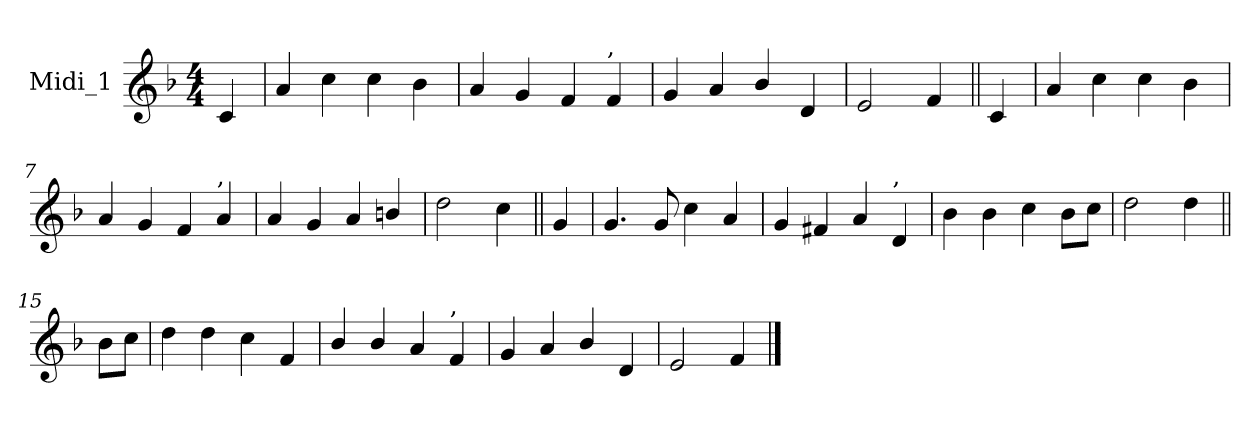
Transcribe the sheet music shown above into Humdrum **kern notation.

**kern
*part1
*staff1
*I"Midi_1
*clefG2
*k[b-]
*F:
*M4/4
=
4c
=1
4a
4cc
4cc
4b-
=2
4a
4g
4f
!LO:TX:a:t=,
4f
=3
4g
4a
4b-/
4d
=4
2e
4f
!!LO:LB:g=z
=5||
4c
=6
4a
4cc
4cc
4b-
=7
4a
4g
4f
!LO:TX:a:t=,
4a
=8
4a
4g
4a
4bn/
=9
2dd
4cc
!!LO:LB:g=z
=10||
4g
=11
4.g
8g
4cc
4a
=12
4g
4f#X
4a
!LO:TX:a:t=,
4d
=13
4b-
4b-
4cc
8b-L
8ccJ
=14
2dd
4dd
!!LO:LB:g=z
=15||
8b-L
8ccJ
=16
4dd
4dd
4cc
4f
=17
4b-/
4b-/
4a/
!LO:TX:a:t=,
4f/
=18
4g/
4a/
4b-/
4d
=19
2e
4f
==
*-
